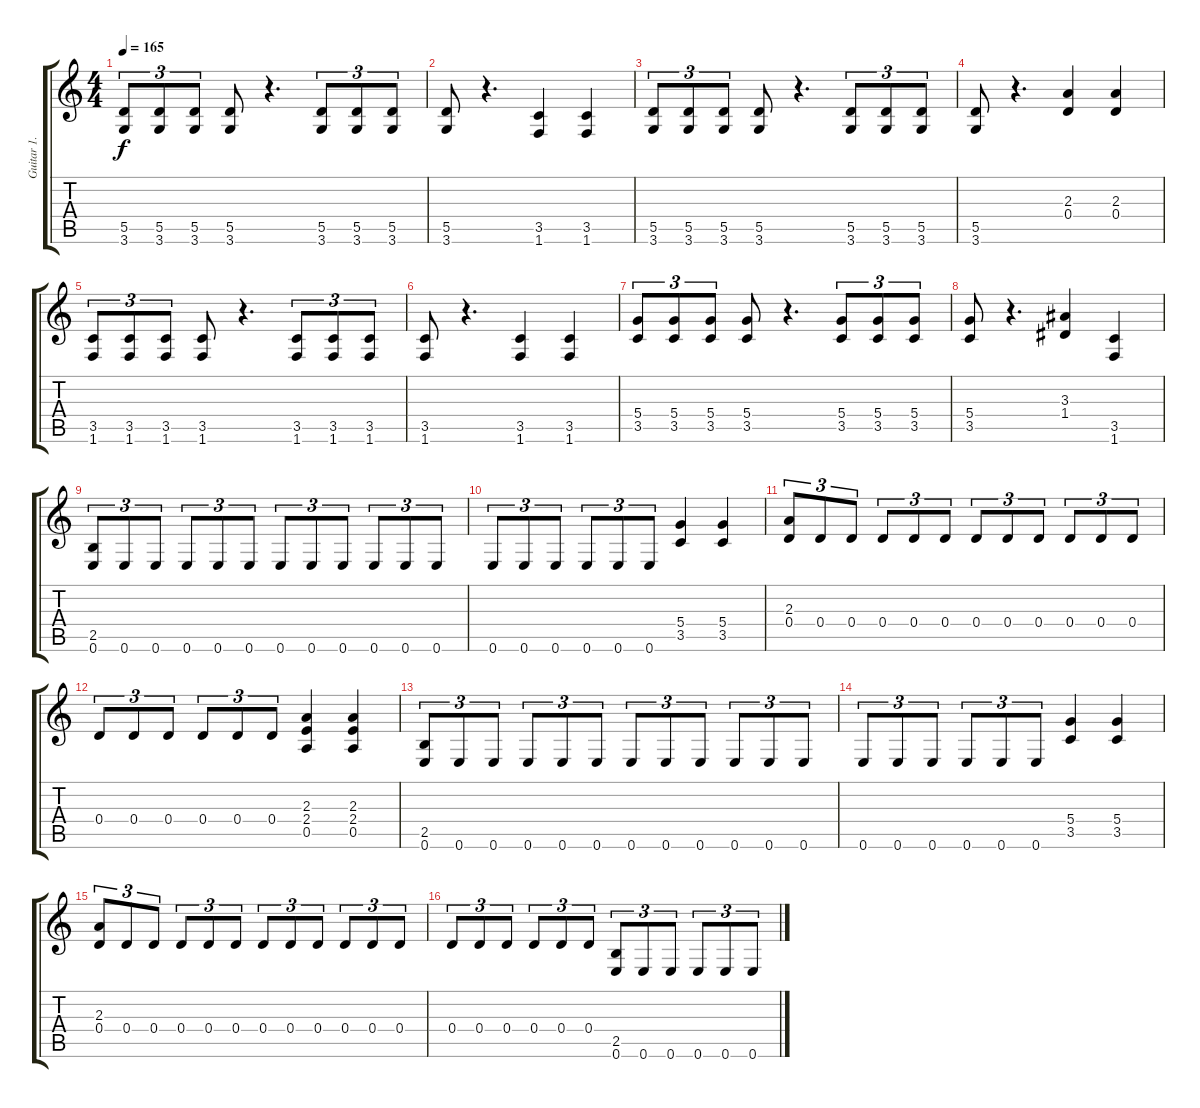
\track ("Guitar 1." "Guitar 1.") {instrument overdrivenguitar}
\staff {score tabs}
\tuning (E4 B3 G3 D3 A2 E2) {hide}
\ts (4 4)
\tempo 165
\clef g2
\ks c
(5.5 3.6).8{tu (3 2) dy f instrument overdrivenguitar} (5.5 3.6).8{tu (3 2)} (5.5 3.6).8{tu (3 2)} (5.5 3.6).8 r.4{d} (5.5 3.6).8{tu (3 2)} (5.5 3.6).8{tu (3 2)} (5.5 3.6).8{tu (3 2)} |
(5.5 3.6).8 r.4{d} (3.5 1.6).4 (3.5 1.6).4 |
(5.5 3.6).8{tu (3 2)} (5.5 3.6).8{tu (3 2)} (5.5 3.6).8{tu (3 2)} (5.5 3.6).8 r.4{d} (5.5 3.6).8{tu (3 2)} (5.5 3.6).8{tu (3 2)} (5.5 3.6).8{tu (3 2)} |
(5.5 3.6).8 r.4{d} (2.3 0.4).4 (2.3 0.4).4 |
(3.5 1.6).8{tu (3 2)} (3.5 1.6).8{tu (3 2)} (3.5 1.6).8{tu (3 2)} (3.5 1.6).8 r.4{d} (3.5 1.6).8{tu (3 2)} (3.5 1.6).8{tu (3 2)} (3.5 1.6).8{tu (3 2)} |
(3.5 1.6).8 r.4{d} (3.5 1.6).4 (3.5 1.6).4 |
(5.4 3.5).8{tu (3 2)} (5.4 3.5).8{tu (3 2)} (5.4 3.5).8{tu (3 2)} (5.4 3.5).8 r.4{d} (5.4 3.5).8{tu (3 2)} (5.4 3.5).8{tu (3 2)} (5.4 3.5).8{tu (3 2)} |
(5.4 3.5).8 r.4{d} (3.3 1.4).4 (3.5 1.6).4 |
(2.5 0.6).8{tu (3 2)} 0.6.8{tu (3 2)} 0.6.8{tu (3 2)} 0.6.8{tu (3 2)} 0.6.8{tu (3 2)} 0.6.8{tu (3 2)} 0.6.8{tu (3 2)} 0.6.8{tu (3 2)} 0.6.8{tu (3 2)} 0.6.8{tu (3 2)} 0.6.8{tu (3 2)} 0.6.8{tu (3 2)} |
0.6.8{tu (3 2)} 0.6.8{tu (3 2)} 0.6.8{tu (3 2)} 0.6.8{tu (3 2)} 0.6.8{tu (3 2)} 0.6.8{tu (3 2)} (5.4 3.5).4 (5.4 3.5).4 |
(2.3 0.4).8{tu (3 2)} 0.4.8{tu (3 2)} 0.4.8{tu (3 2)} 0.4.8{tu (3 2)} 0.4.8{tu (3 2)} 0.4.8{tu (3 2)} 0.4.8{tu (3 2)} 0.4.8{tu (3 2)} 0.4.8{tu (3 2)} 0.4.8{tu (3 2)} 0.4.8{tu (3 2)} 0.4.8{tu (3 2)} |
0.4.8{tu (3 2)} 0.4.8{tu (3 2)} 0.4.8{tu (3 2)} 0.4.8{tu (3 2)} 0.4.8{tu (3 2)} 0.4.8{tu (3 2)} (2.3 2.4 0.5).4 (2.3 2.4 0.5).4 |
(2.5 0.6).8{tu (3 2)} 0.6.8{tu (3 2)} 0.6.8{tu (3 2)} 0.6.8{tu (3 2)} 0.6.8{tu (3 2)} 0.6.8{tu (3 2)} 0.6.8{tu (3 2)} 0.6.8{tu (3 2)} 0.6.8{tu (3 2)} 0.6.8{tu (3 2)} 0.6.8{tu (3 2)} 0.6.8{tu (3 2)} |
0.6.8{tu (3 2)} 0.6.8{tu (3 2)} 0.6.8{tu (3 2)} 0.6.8{tu (3 2)} 0.6.8{tu (3 2)} 0.6.8{tu (3 2)} (5.4 3.5).4 (5.4 3.5).4 |
(2.3 0.4).8{tu (3 2)} 0.4.8{tu (3 2)} 0.4.8{tu (3 2)} 0.4.8{tu (3 2)} 0.4.8{tu (3 2)} 0.4.8{tu (3 2)} 0.4.8{tu (3 2)} 0.4.8{tu (3 2)} 0.4.8{tu (3 2)} 0.4.8{tu (3 2)} 0.4.8{tu (3 2)} 0.4.8{tu (3 2)} |
0.4.8{tu (3 2)} 0.4.8{tu (3 2)} 0.4.8{tu (3 2)} 0.4.8{tu (3 2)} 0.4.8{tu (3 2)} 0.4.8{tu (3 2)} (2.5 0.6).8{tu (3 2)} 0.6.8{tu (3 2)} 0.6.8{tu (3 2)} 0.6.8{tu (3 2)} 0.6.8{tu (3 2)} 0.6.8{tu (3 2)}
